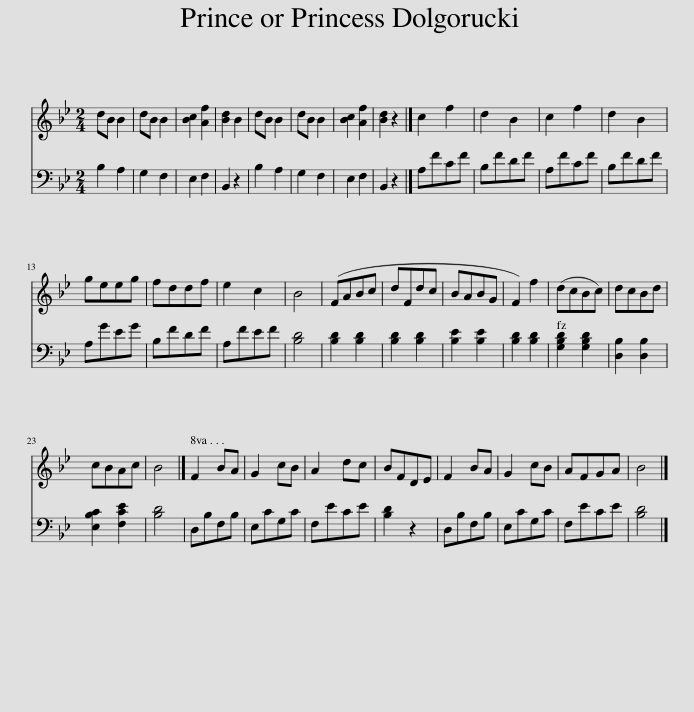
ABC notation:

X:1
%%score 1 2
L:1/8
M:2/4
I:linebreak $
K:Bb
V:1 treble
V:2 bass
V:1
 dB B2 | dB B2 | [Bc]2 [Af]2 | [Bd]2 B2 | dB B2 | %5
 dB B2 | [Bc]2 [Af]2 | [Bd]2 z2 |] c2 f2 | d2 B2 | %10
 c2 f2 | d2 B2 |$ geeg | fddf | e2 c2 | %15
 B4 | (FABc | dFdc | BABG | F2) f2 | %20
 (dcBc) | dcBd |$ cBAc | B4 |] F2 BA | %25
 G2 cB | A2 dc | BFDE | F2 BA | G2 cB | %30
 AFGA | B4 |] %32
V:2
 B,2 A,2 | G,2 F,2 | E,2 F,2 | B,,2 z2 | B,2 A,2 | %5
 G,2 F,2 | E,2 F,2 | B,,2 z2 |] A,FCF | B,FDF | %10
 A,FCF | B,FDF |$ A,GEG | B,FDF | A,FEF | %15
 [B,D]4 | [B,D]2 [B,D]2 | [B,D]2 [B,D]2 | [B,E]2 [B,E]2 | [B,D]2 [B,D]2 | %20
 [G,B,D]2 [G,B,D]2 | [D,B,]2 [D,B,]2 |$ [E,B,C]2 [F,CE]2 | [B,D]4 |] D,B,F,B, | %25
 E,CG,C | F,ECE | [B,D]2 z2 | D,B,F,B, | E,CG,C | %30
 F,ECE | [B,D]4 |] %32
